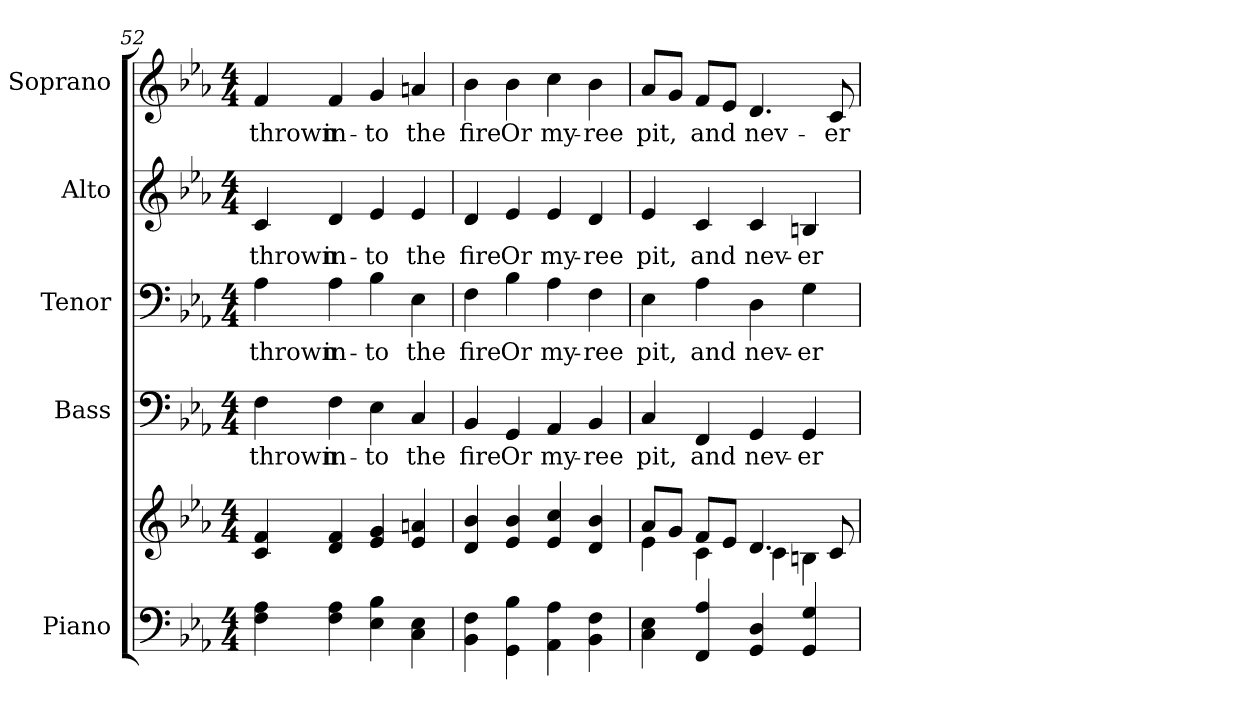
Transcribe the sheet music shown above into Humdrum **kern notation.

**kern	**kern	**kern	**text	**kern	**text	**kern	**text	**kern	**text
*part5	*part5	*part4	*part4	*part3	*part3	*part2	*part2	*part1	*part1
*staff6	*staff5	*staff4	*staff4	*staff3	*staff3	*staff2	*staff2	*staff1	*staff1
*I"Piano	*	*I"Bass	*	*I"Tenor	*	*I"Alto	*	*I"Soprano	*
*I'Pno.	*	*I'B.	*	*I'T.	*	*I'A.	*	*I'S.	*
*clefF4	*clefG2	*clefF4	*	*clefF4	*	*clefG2	*	*clefG2	*
*k[b-e-a-]	*k[b-e-a-]	*k[b-e-a-]	*	*k[b-e-a-]	*	*k[b-e-a-]	*	*k[b-e-a-]	*
*E-:	*E-:	*E-:	*	*E-:	*	*E-:	*	*E-:	*
*M4/4	*M4/4	*M4/4	*	*M4/4	*	*M4/4	*	*M4/4	*
=52	=52	=52	=52	=52	=52	=52	=52	=52	=52
!	!	!	!LO:LY:b:color=#000000	!	!	!	!	!	!
!	!	!	!	!	!LO:LY:b:color=#000000	!	!	!	!
!	!	!	!	!	!	!	!LO:LY:b:color=#000000	!	!
!	!	!	!	!	!	!	!	!	!LO:LY:b:color=#000000
4Fi\ 4A-i	4ci/ 4fi	4Fi\	thrown	4A-i\	thrown	4ci/	thrown	4fi/	thrown
!	!	!	!LO:LY:b:color=#000000	!	!	!	!	!	!
!	!	!	!	!	!LO:LY:b:color=#000000	!	!	!	!
!	!	!	!	!	!	!	!LO:LY:b:color=#000000	!	!
!	!	!	!	!	!	!	!	!	!LO:LY:b:color=#000000
4Fi\ 4A-i	4di/ 4fi	4Fi\	in-	4A-i\	in-	4di/	in-	4fi/	in-
!	!	!	!LO:LY:b:color=#000000	!	!	!	!	!	!
!	!	!	!	!	!LO:LY:b:color=#000000	!	!	!	!
!	!	!	!	!	!	!	!LO:LY:b:color=#000000	!	!
!	!	!	!	!	!	!	!	!	!LO:LY:b:color=#000000
4E-i\ 4B-i	4e-i/ 4gi	4E-i\	-to	4B-i\	-to	4e-i/	-to	4gi/	-to
!	!	!	!LO:LY:b:color=#000000	!	!	!	!	!	!
!	!	!	!	!	!LO:LY:b:color=#000000	!	!	!	!
!	!	!	!	!	!	!	!LO:LY:b:color=#000000	!	!
!	!	!	!	!	!	!	!	!	!LO:LY:b:color=#000000
4Ci\ 4E-i	4e-i/ 4ani	4Ci/	the	4E-i\	the	4e-i/	the	4ani/	the
!!LO:PB:g=z
=53	=53	=53	=53	=53	=53	=53	=53	=53	=53
!	!	!	!LO:LY:b:color=#000000	!	!	!	!	!	!
!	!	!	!	!	!LO:LY:b:color=#000000	!	!	!	!
!	!	!	!	!	!	!	!LO:LY:b:color=#000000	!	!
!	!	!	!	!	!	!	!	!	!LO:LY:b:color=#000000
4BB-i\ 4Fi	4di/ 4b-i	4BB-i/	fire	4Fi\	fire	4di/	fire	4b-i\	fire
!	!	!	!LO:LY:b:color=#000000	!	!	!	!	!	!
!	!	!	!	!	!LO:LY:b:color=#000000	!	!	!	!
!	!	!	!	!	!	!	!LO:LY:b:color=#000000	!	!
!	!	!	!	!	!	!	!	!	!LO:LY:b:color=#000000
4GGi\ 4B-i	4e-i/ 4b-i	4GGi/	Or	4B-i\	Or	4e-i/	Or	4b-i\	Or
!	!	!	!LO:LY:b:color=#000000	!	!	!	!	!	!
!	!	!	!	!	!LO:LY:b:color=#000000	!	!	!	!
!	!	!	!	!	!	!	!LO:LY:b:color=#000000	!	!
!	!	!	!	!	!	!	!	!	!LO:LY:b:color=#000000
4AA-i\ 4A-i	4e-i/ 4cci	4AA-i/	my-	4A-i\	my-	4e-i/	my-	4cci\	my-
!	!	!	!LO:LY:b:color=#000000	!	!	!	!	!	!
!	!	!	!	!	!LO:LY:b:color=#000000	!	!	!	!
!	!	!	!	!	!	!	!LO:LY:b:color=#000000	!	!
!	!	!	!	!	!	!	!	!	!LO:LY:b:color=#000000
4BB-i\ 4Fi	4di/ 4b-i	4BB-i/	-ree	4Fi\	-ree	4di/	-ree	4b-i\	-ree
=54	=54	=54	=54	=54	=54	=54	=54	=54	=54
*	*^	*	*	*	*	*	*	*	*
!	!	!	!	!LO:LY:b:color=#000000	!	!	!	!	!	!
!	!	!	!	!	!	!LO:LY:b:color=#000000	!	!	!	!
!	!	!	!	!	!	!	!	!LO:LY:b:color=#000000	!	!
!	!	!	!	!	!	!	!	!	!	!LO:LY:b:color=#000000
4Ci\ 4E-i	8a-i/L	4e-i\	4Ci/	pit,	4E-i\	pit,	4e-i/	pit,	8a-i/L	pit,
.	8gi/J	.	.	.	.	.	.	.	8gi/J	.
!	!	!	!	!LO:LY:b:color=#000000	!	!	!	!	!	!
!	!	!	!	!	!	!LO:LY:b:color=#000000	!	!	!	!
!	!	!	!	!	!	!	!	!LO:LY:b:color=#000000	!	!
!	!	!	!	!	!	!	!	!	!	!LO:LY:b:color=#000000
4FFi/ 4A-i	8fi/L	4ci\	4FFi/	and	4A-i\	and	4ci/	and	8fi/L	and
.	8e-i/J	.	.	.	.	.	.	.	8e-i/J	.
!	!	!	!	!LO:LY:b:color=#000000	!	!	!	!	!	!
!	!	!	!	!	!	!LO:LY:b:color=#000000	!	!	!	!
!	!	!	!	!	!	!	!	!LO:LY:b:color=#000000	!	!
!	!	!	!	!	!	!	!	!	!	!LO:LY:b:color=#000000
4GGi/ 4Di	4.di/	4ci\	4GGi/	nev-	4Di\	nev-	4ci/	nev-	4.di/	nev-
!	!	!	!	!LO:LY:b:color=#000000	!	!	!	!	!	!
!	!	!	!	!	!	!LO:LY:b:color=#000000	!	!	!	!
!	!	!	!	!	!	!	!	!LO:LY:b:color=#000000	!	!
4GGi/ 4Gi	.	4Bni\	4GGi/	-er	4Gi\	-er	4Bni/	-er	.	.
!	!	!	!	!	!	!	!	!	!	!LO:LY:b:color=#000000
.	8ci/	.	.	.	.	.	.	.	8ci/	-er
*	*v	*v	*	*	*	*	*	*	*	*
=	=	=	=	=	=	=	=	=	=
*-	*-	*-	*-	*-	*-	*-	*-	*-	*-
